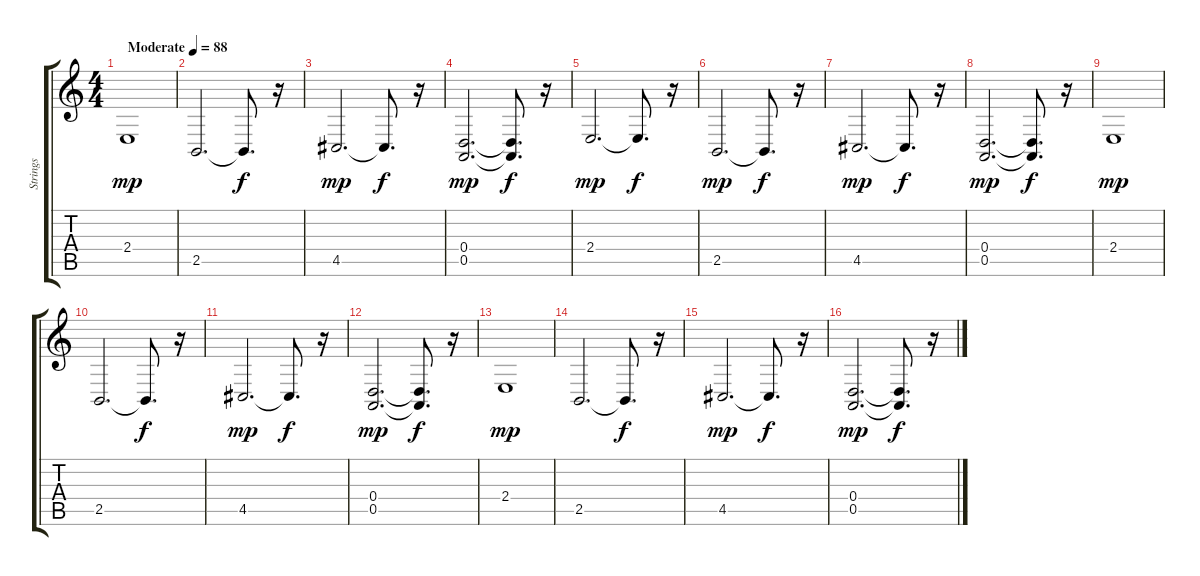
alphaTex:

\track ("Strings" "Strings") {instrument stringensemble1}
\staff {score tabs}
\tuning (E4 B3 G3 D3 A2 E2) {hide}
\ts (4 4)
\tempo (88 "Moderate")
\clef g2
\ks c
2.4.1{dy mp instrument stringensemble1} |
2.5.2{d} 2.5{t}.8{d dy f} r.16 |
4.5.2{d dy mp} 4.5{t}.8{d dy f} r.16 |
(0.4 0.5).2{d dy mp} (0.4{t} 0.5{t}).8{d dy f} r.16 |
2.4.2{d dy mp} 2.4{t}.8{d dy f} r.16 |
2.5.2{d dy mp} 2.5{t}.8{d dy f} r.16 |
4.5.2{d dy mp} 4.5{t}.8{d dy f} r.16 |
(0.4 0.5).2{d dy mp} (0.4{t} 0.5{t}).8{d dy f} r.16 |
2.4.1{dy mp} |
2.5.2{d} 2.5{t}.8{d dy f} r.16 |
4.5.2{d dy mp} 4.5{t}.8{d dy f} r.16 |
(0.4 0.5).2{d dy mp} (0.4{t} 0.5{t}).8{d dy f} r.16 |
2.4.1{dy mp} |
2.5.2{d} 2.5{t}.8{d dy f} r.16 |
4.5.2{d dy mp} 4.5{t}.8{d dy f} r.16 |
(0.4 0.5).2{d dy mp} (0.4{t} 0.5{t}).8{d dy f} r.16
